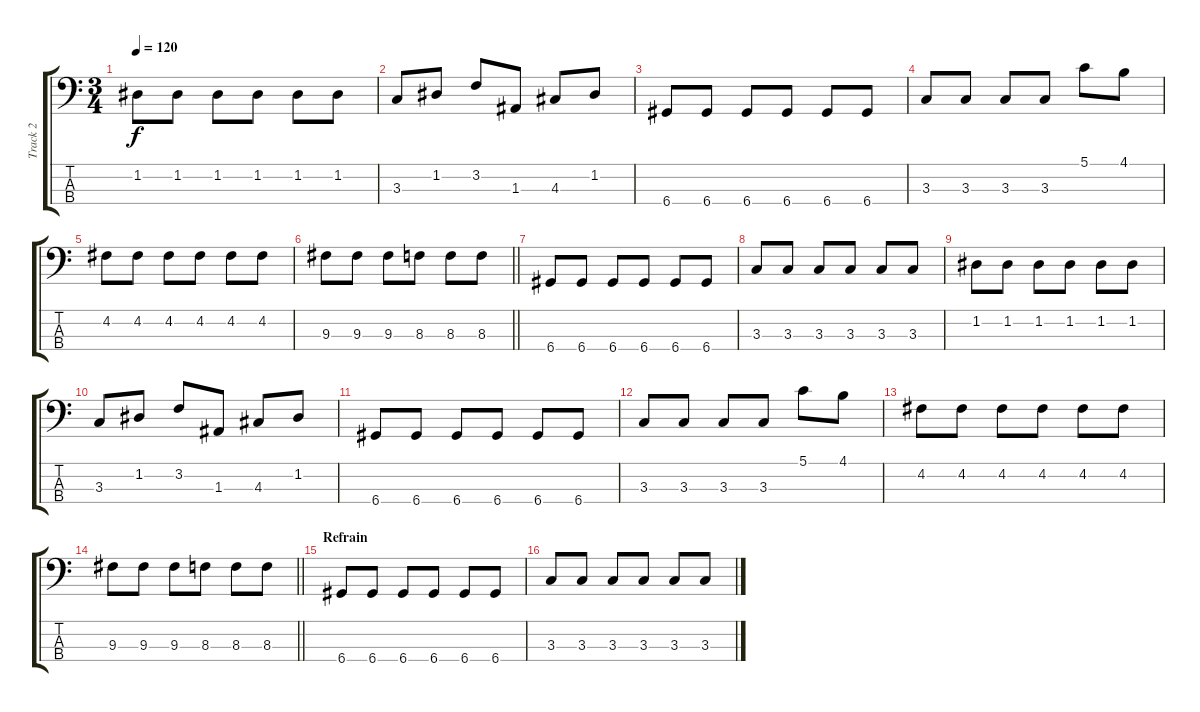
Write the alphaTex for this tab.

\track ("Track 2" "Track 2") {instrument electricbassfinger}
\staff {score tabs}
\tuning (G2 D2 A1 D1) {hide}
\ts (3 4)
\tempo 120
\clef f4
\ks c
1.2.8{dy f} 1.2.8 1.2.8 1.2.8 1.2.8 1.2.8 |
3.3.8 1.2.8 3.2.8 1.3.8 4.3.8 1.2.8 |
6.4.8 6.4.8 6.4.8 6.4.8 6.4.8 6.4.8 |
3.3.8 3.3.8 3.3.8 3.3.8 5.1.8 4.1.8 |
4.2.8 4.2.8 4.2.8 4.2.8 4.2.8 4.2.8 |
\barLineRight lightlight
9.3.8 9.3.8 9.3.8 8.3.8 8.3.8 8.3.8 |
6.4.8 6.4.8 6.4.8 6.4.8 6.4.8 6.4.8 |
3.3.8 3.3.8 3.3.8 3.3.8 3.3.8 3.3.8 |
1.2.8 1.2.8 1.2.8 1.2.8 1.2.8 1.2.8 |
3.3.8 1.2.8 3.2.8 1.3.8 4.3.8 1.2.8 |
6.4.8 6.4.8 6.4.8 6.4.8 6.4.8 6.4.8 |
3.3.8 3.3.8 3.3.8 3.3.8 5.1.8 4.1.8 |
4.2.8 4.2.8 4.2.8 4.2.8 4.2.8 4.2.8 |
\barLineRight lightlight
9.3.8 9.3.8 9.3.8 8.3.8 8.3.8 8.3.8 |
\section ("" "Refrain")
6.4.8 6.4.8 6.4.8 6.4.8 6.4.8 6.4.8 |
3.3.8 3.3.8 3.3.8 3.3.8 3.3.8 3.3.8
